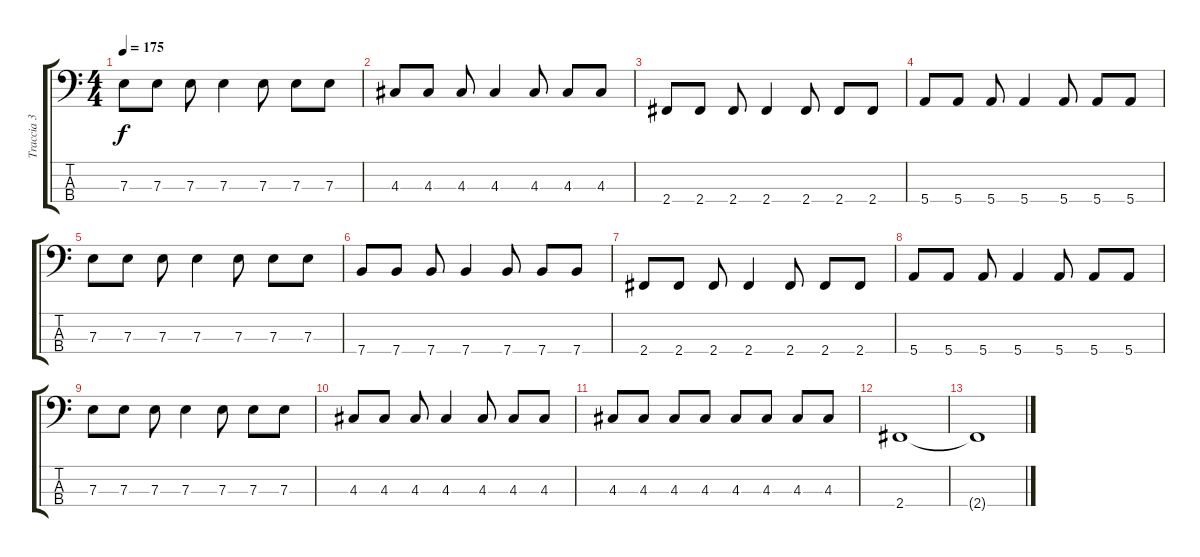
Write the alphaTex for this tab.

\track ("Traccia 3" "Traccia 3") {instrument electricbassfinger}
\staff {score tabs}
\tuning (G2 D2 A1 E1) {hide}
\ts (4 4)
\tempo 175
\clef f4
\ks c
7.3.8{dy f} 7.3.8 7.3.8 7.3.4 7.3.8 7.3.8 7.3.8 |
4.3.8 4.3.8 4.3.8 4.3.4 4.3.8 4.3.8 4.3.8 |
2.4.8 2.4.8 2.4.8 2.4.4 2.4.8 2.4.8 2.4.8 |
5.4.8 5.4.8 5.4.8 5.4.4 5.4.8 5.4.8 5.4.8 |
7.3.8 7.3.8 7.3.8 7.3.4 7.3.8 7.3.8 7.3.8 |
7.4.8 7.4.8 7.4.8 7.4.4 7.4.8 7.4.8 7.4.8 |
2.4.8 2.4.8 2.4.8 2.4.4 2.4.8 2.4.8 2.4.8 |
5.4.8 5.4.8 5.4.8 5.4.4 5.4.8 5.4.8 5.4.8 |
7.3.8 7.3.8 7.3.8 7.3.4 7.3.8 7.3.8 7.3.8 |
4.3.8 4.3.8 4.3.8 4.3.4 4.3.8 4.3.8 4.3.8 |
4.3.8 4.3.8 4.3.8 4.3.8 4.3.8 4.3.8 4.3.8 4.3.8 |
2.4.1 |
2.4{t}.1
